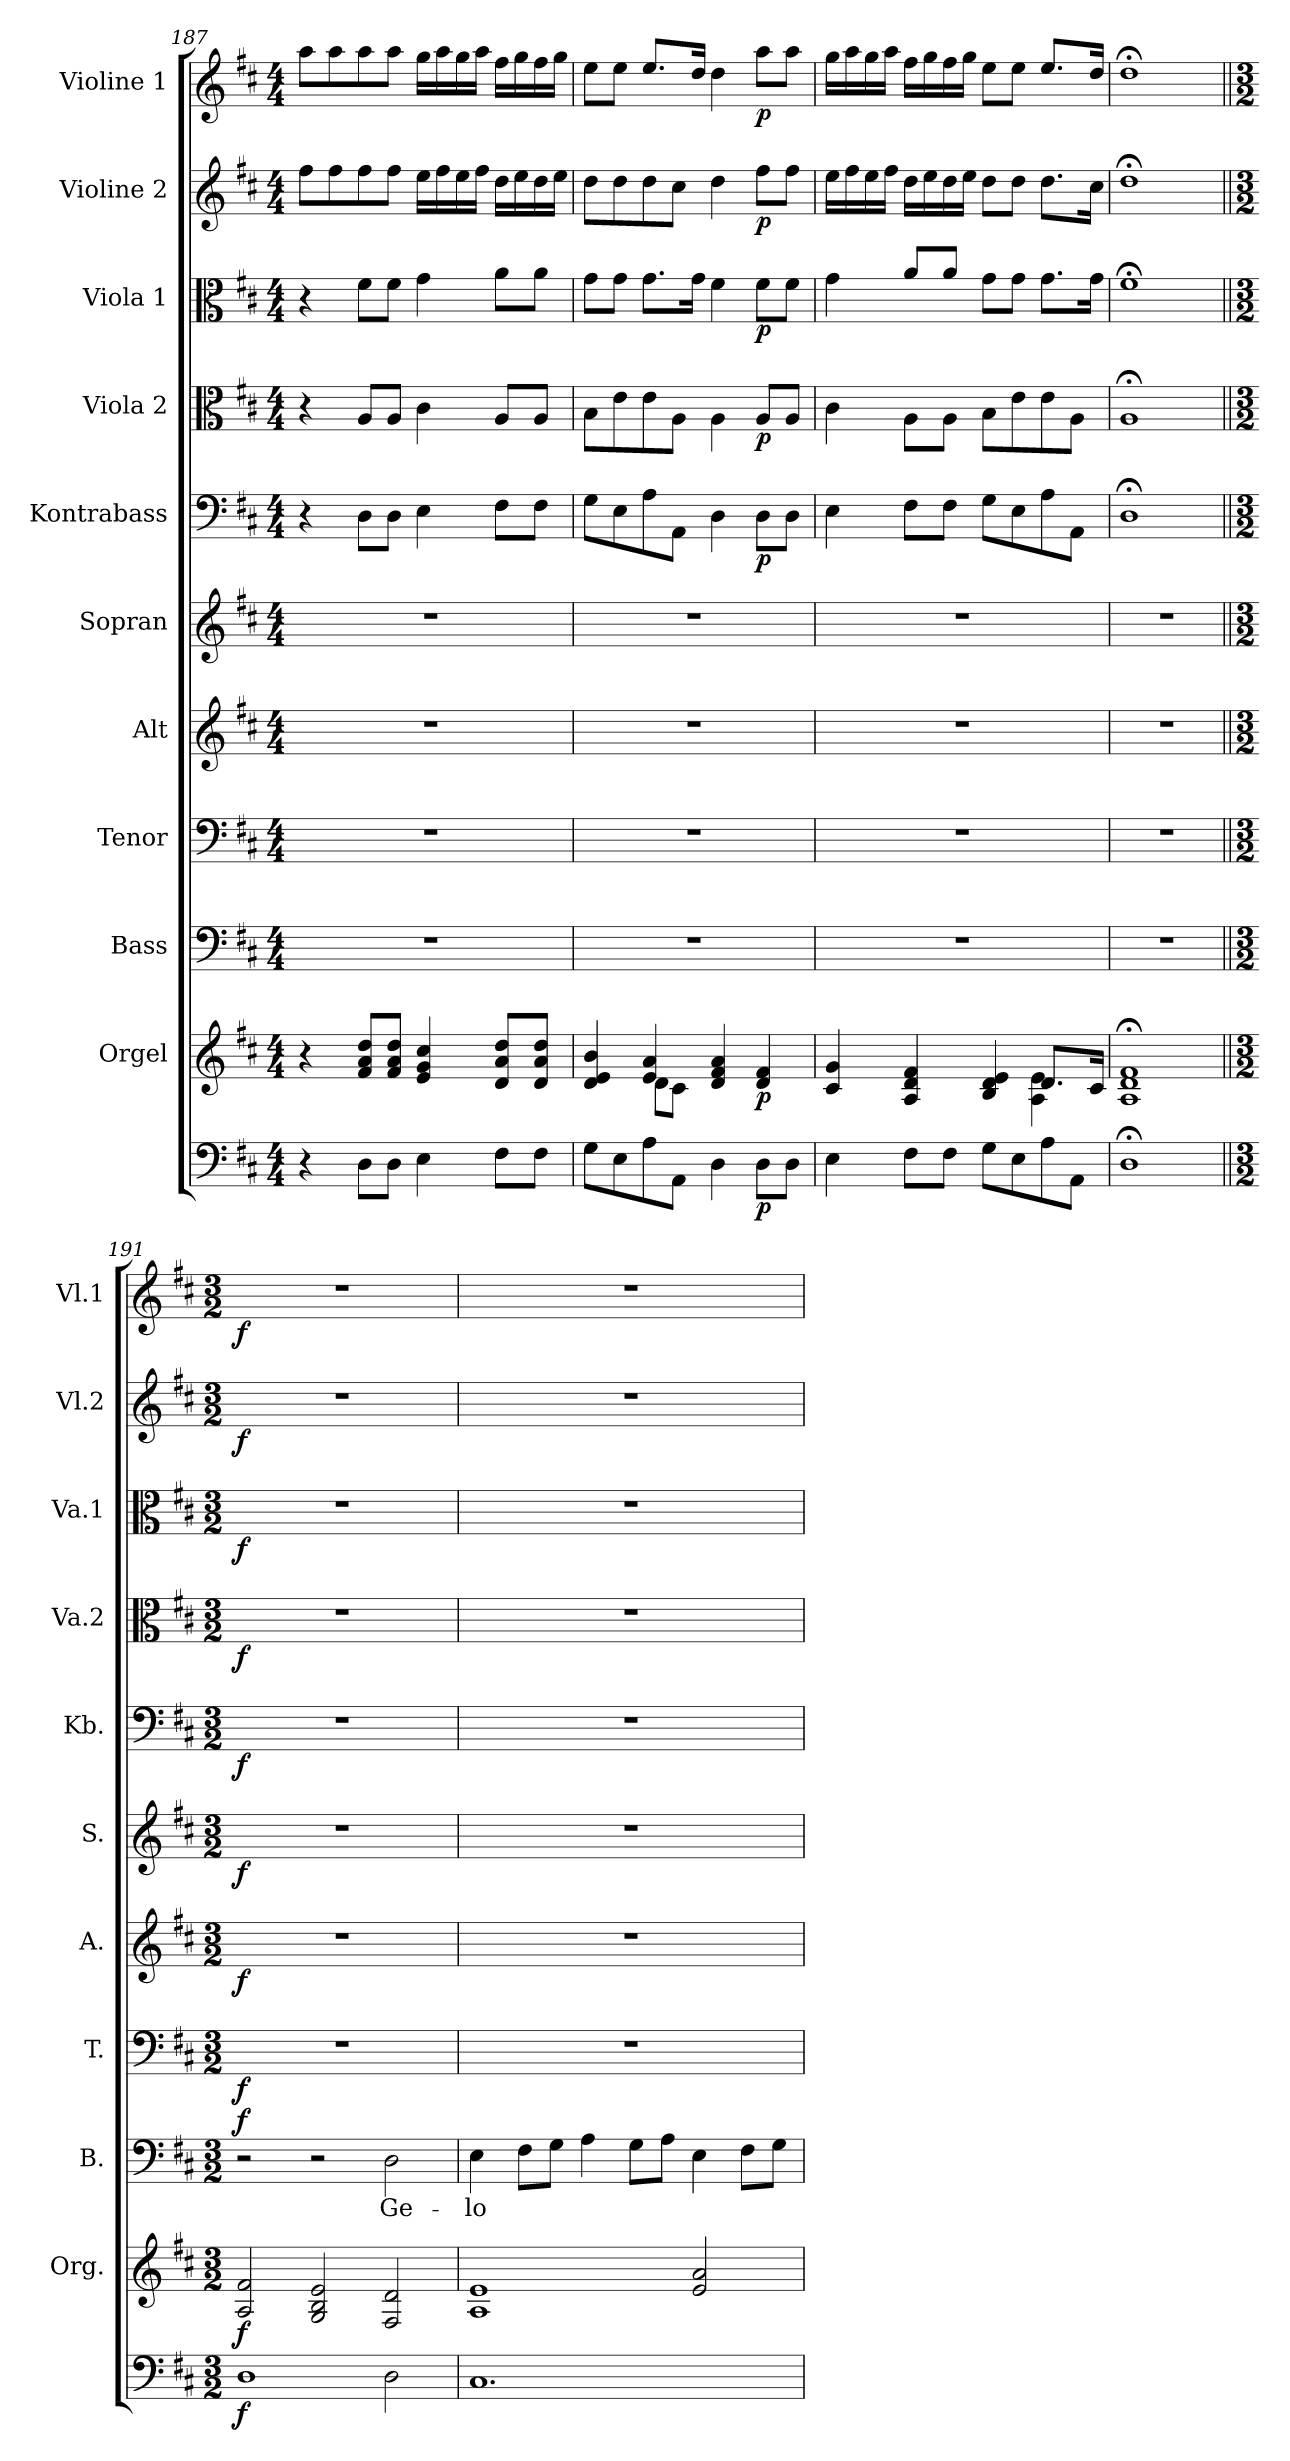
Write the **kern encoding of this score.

**kern	**dynam	**kern	**dynam	**kern	**text	**dynam	**kern	**dynam	**kern	**dynam	**kern	**dynam	**kern	**dynam	**kern	**dynam	**kern	**dynam	**kern	**dynam	**kern	**dynam
*part11	*part11	*part10	*part10	*part9	*part9	*part9	*part8	*part8	*part7	*part7	*part6	*part6	*part5	*part5	*part4	*part4	*part3	*part3	*part2	*part2	*part1	*part1
*staff11	*staff11	*staff10	*staff10	*staff9	*staff9	*staff9	*staff8	*staff8	*staff7	*staff7	*staff6	*staff6	*staff5	*staff5	*staff4	*staff4	*staff3	*staff3	*staff2	*staff2	*staff1	*staff1
*	*	*I"Orgel	*	*I"Bass	*	*	*I"Tenor	*	*I"Alt	*	*I"Sopran	*	*I"Kontrabass	*	*I"Viola 2	*	*I"Viola 1	*	*I"Violine 2	*	*I"Violine 1	*
*	*	*I'Org.	*	*I'B.	*	*	*I'T.	*	*I'A.	*	*I'S.	*	*I'Kb.	*	*I'Va.2	*	*I'Va.1	*	*I'Vl.2	*	*I'Vl.1	*
!!LO:PB:g=z
*clefF4	*	*clefG2	*	*clefF4	*	*	*clefF4	*	*clefG2	*	*clefG2	*	*clefF4	*	*clefC3	*	*clefC3	*	*clefG2	*	*clefG2	*
*k[f#c#]	*	*k[f#c#]	*	*k[f#c#]	*	*	*k[f#c#]	*	*k[f#c#]	*	*k[f#c#]	*	*k[f#c#]	*	*k[f#c#]	*	*k[f#c#]	*	*k[f#c#]	*	*k[f#c#]	*
*D:	*	*D:	*	*D:	*	*	*D:	*	*D:	*	*D:	*	*D:	*	*D:	*	*D:	*	*D:	*	*D:	*
*M4/4	*	*M4/4	*	*M4/4	*	*	*M4/4	*	*M4/4	*	*M4/4	*	*M4/4	*	*M4/4	*	*M4/4	*	*M4/4	*	*M4/4	*
=187	=187	=187	=187	=187	=187	=187	=187	=187	=187	=187	=187	=187	=187	=187	=187	=187	=187	=187	=187	=187	=187	=187
4r	.	4r	.	1r	.	.	1r	.	1r	.	1r	.	4r	.	4r	.	4r	.	8ff#\L	.	8aa\L	.
.	.	.	.	.	.	.	.	.	.	.	.	.	.	.	.	.	.	.	8ff#\	.	8aa\	.
8D\L	.	8f#/ 8a/ 8dd/L	.	.	.	.	.	.	.	.	.	.	8D\L	.	8A/L	.	8f#\L	.	8ff#\	.	8aa\	.
8D\J	.	8f#/ 8a/ 8dd/J	.	.	.	.	.	.	.	.	.	.	8D\J	.	8A/J	.	8f#\J	.	8ff#\J	.	8aa\J	.
4E\	.	4e/ 4g/ 4cc#/	.	.	.	.	.	.	.	.	.	.	4E\	.	4c#\	.	4g\	.	16ee\LL	.	16gg\LL	.
.	.	.	.	.	.	.	.	.	.	.	.	.	.	.	.	.	.	.	16ff#\	.	16aa\	.
.	.	.	.	.	.	.	.	.	.	.	.	.	.	.	.	.	.	.	16ee\	.	16gg\	.
.	.	.	.	.	.	.	.	.	.	.	.	.	.	.	.	.	.	.	16ff#\JJ	.	16aa\JJ	.
8F#\L	.	8d/ 8a/ 8dd/L	.	.	.	.	.	.	.	.	.	.	8F#\L	.	8A/L	.	8a\L	.	16dd\LL	.	16ff#\LL	.
.	.	.	.	.	.	.	.	.	.	.	.	.	.	.	.	.	.	.	16ee\	.	16gg\	.
8F#\J	.	8d/ 8a/ 8dd/J	.	.	.	.	.	.	.	.	.	.	8F#\J	.	8A/J	.	8a\J	.	16dd\	.	16ff#\	.
.	.	.	.	.	.	.	.	.	.	.	.	.	.	.	.	.	.	.	16ee\JJ	.	16gg\JJ	.
=188	=188	=188	=188	=188	=188	=188	=188	=188	=188	=188	=188	=188	=188	=188	=188	=188	=188	=188	=188	=188	=188	=188
*	*	*^	*	*	*	*	*	*	*	*	*	*	*	*	*	*	*	*	*	*	*	*
8G\L	.	4d/ 4e/ 4b/	4ryy	.	1r	.	.	1r	.	1r	.	1r	.	8G\L	.	8B\L	.	8g\L	.	8dd\L	.	8ee\L	.
8E\	.	.	.	.	.	.	.	.	.	.	.	.	.	8E\	.	8e\	.	8g\J	.	8dd\	.	8ee\J	.
8A\	.	4e/ 4a/	8d\L	.	.	.	.	.	.	.	.	.	.	8A\	.	8e\	.	8.g\L	.	8dd\	.	8.ee/L	.
8AA\J	.	.	8c#\J	.	.	.	.	.	.	.	.	.	.	8AA\J	.	8A\J	.	.	.	8cc#\J	.	.	.
.	.	.	.	.	.	.	.	.	.	.	.	.	.	.	.	.	.	16g\Jk	.	.	.	16dd/Jk	.
4D\	.	4d/ 4f#/ 4a/	2ryy	.	.	.	.	.	.	.	.	.	.	4D\	.	4A\	.	4f#\	.	4dd\	.	4dd\	.
!	!LO:DY:b	!	!	!LO:DY:b	!	!	!	!	!	!	!	!	!	!	!LO:DY:b	!	!LO:DY:b	!	!LO:DY:b	!	!LO:DY:b	!	!LO:DY:b
8D\L	p	4d/ 4f#/	.	p	.	.	.	.	.	.	.	.	.	8D\L	p	8A/L	p	8f#\L	p	8ff#\L	p	8aa\L	p
8D\J	.	.	.	.	.	.	.	.	.	.	.	.	.	8D\J	.	8A/J	.	8f#\J	.	8ff#\J	.	8aa\J	.
=189	=189	=189	=189	=189	=189	=189	=189	=189	=189	=189	=189	=189	=189	=189	=189	=189	=189	=189	=189	=189	=189	=189	=189
4E\	.	4c#/ 4g/	2.ryy	.	1r	.	.	1r	.	1r	.	1r	.	4E\	.	4c#\	.	4g\	.	16ee\LL	.	16gg\LL	.
.	.	.	.	.	.	.	.	.	.	.	.	.	.	.	.	.	.	.	.	16ff#\	.	16aa\	.
.	.	.	.	.	.	.	.	.	.	.	.	.	.	.	.	.	.	.	.	16ee\	.	16gg\	.
.	.	.	.	.	.	.	.	.	.	.	.	.	.	.	.	.	.	.	.	16ff#\JJ	.	16aa\JJ	.
8F#\L	.	4A/ 4d/ 4f#/	.	.	.	.	.	.	.	.	.	.	.	8F#\L	.	8A\L	.	8a/L	.	16dd\LL	.	16ff#\LL	.
.	.	.	.	.	.	.	.	.	.	.	.	.	.	.	.	.	.	.	.	16ee\	.	16gg\	.
8F#\J	.	.	.	.	.	.	.	.	.	.	.	.	.	8F#\J	.	8A\J	.	8a/J	.	16dd\	.	16ff#\	.
.	.	.	.	.	.	.	.	.	.	.	.	.	.	.	.	.	.	.	.	16ee\JJ	.	16gg\JJ	.
8G\L	.	4B/ 4d/ 4e/	.	.	.	.	.	.	.	.	.	.	.	8G\L	.	8B\L	.	8g\L	.	8dd\L	.	8ee\L	.
8E\	.	.	.	.	.	.	.	.	.	.	.	.	.	8E\	.	8e\	.	8g\J	.	8dd\J	.	8ee\J	.
8A\	.	8.d/L	4A\ 4e\	.	.	.	.	.	.	.	.	.	.	8A\	.	8e\	.	8.g\L	.	8.dd\L	.	8.ee/L	.
8AA\J	.	.	.	.	.	.	.	.	.	.	.	.	.	8AA\J	.	8A\J	.	.	.	.	.	.	.
.	.	16c#/Jk	.	.	.	.	.	.	.	.	.	.	.	.	.	.	.	16g\Jk	.	16cc#\Jk	.	16dd/Jk	.
*	*	*v	*v	*	*	*	*	*	*	*	*	*	*	*	*	*	*	*	*	*	*	*	*
=190	=190	=190	=190	=190	=190	=190	=190	=190	=190	=190	=190	=190	=190	=190	=190	=190	=190	=190	=190	=190	=190	=190
1D;<	.	1A; 1d; 1f#;	.	1r	.	.	1r	.	1r	.	1r	.	1D;<	.	1A;	.	1f#;<	.	1dd;<	.	1dd;<	.
!!LO:PB:g=z
=191||	=191||	=191||	=191||	=191||	=191||	=191||	=191||	=191||	=191||	=191||	=191||	=191||	=191||	=191||	=191||	=191||	=191||	=191||	=191||	=191||	=191||	=191||
*M3/2	*	*M3/2	*	*M3/2	*	*	*M3/2	*	*M3/2	*	*M3/2	*	*M3/2	*	*M3/2	*	*M3/2	*	*M3/2	*	*M3/2	*
*	*	*	*	*	*	*	*	*	*	*	*	*	*	*	*	*	*	*	*	*	*MM200	*
!	!LO:DY:b	!	!LO:DY:b	!	!	!LO:DY:b	!	!LO:DY:b	!	!LO:DY:b	!	!LO:DY:b	!	!LO:DY:b	!	!LO:DY:b	!	!LO:DY:b	!	!LO:DY:b	!	!LO:DY:b
1D	f	2A/ 2f#/	f	2r	.	f	1.r	f	1.r	f	1.r	f	1.r	f	1.r	f	1.r	f	1.r	f	1.r	f
.	.	2G/ 2B/ 2e/	.	2r	.	.	.	.	.	.	.	.	.	.	.	.	.	.	.	.	.	.
!	!	!	!	!	!LO:LY:b	!	!	!	!	!	!	!	!	!	!	!	!	!	!	!	!	!
2D\	.	2F#/ 2d/	.	2D\	Ge-	.	.	.	.	.	.	.	.	.	.	.	.	.	.	.	.	.
=192	=192	=192	=192	=192	=192	=192	=192	=192	=192	=192	=192	=192	=192	=192	=192	=192	=192	=192	=192	=192	=192	=192
!	!	!	!	!	!LO:LY:b	!	!	!	!	!	!	!	!	!	!	!	!	!	!	!	!	!
1.C#	.	1A 1e	.	4E\	-lo	.	1.r	.	1.r	.	1.r	.	1.r	.	1.r	.	1.r	.	1.r	.	1.r	.
.	.	.	.	8F#\L	.	.	.	.	.	.	.	.	.	.	.	.	.	.	.	.	.	.
.	.	.	.	8G\J	.	.	.	.	.	.	.	.	.	.	.	.	.	.	.	.	.	.
.	.	.	.	4A\	.	.	.	.	.	.	.	.	.	.	.	.	.	.	.	.	.	.
.	.	.	.	8G\L	.	.	.	.	.	.	.	.	.	.	.	.	.	.	.	.	.	.
.	.	.	.	8A\J	.	.	.	.	.	.	.	.	.	.	.	.	.	.	.	.	.	.
.	.	2e/ 2a/	.	4E\	.	.	.	.	.	.	.	.	.	.	.	.	.	.	.	.	.	.
.	.	.	.	8F#\L	.	.	.	.	.	.	.	.	.	.	.	.	.	.	.	.	.	.
.	.	.	.	8G\J	.	.	.	.	.	.	.	.	.	.	.	.	.	.	.	.	.	.
=	=	=	=	=	=	=	=	=	=	=	=	=	=	=	=	=	=	=	=	=	=	=
*-	*-	*-	*-	*-	*-	*-	*-	*-	*-	*-	*-	*-	*-	*-	*-	*-	*-	*-	*-	*-	*-	*-
